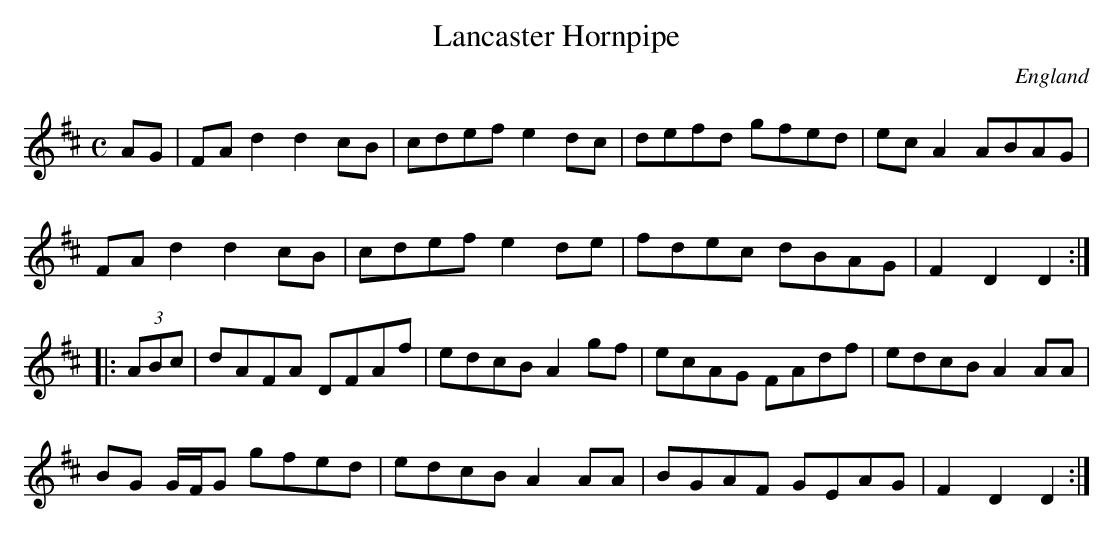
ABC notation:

X:1
T:Lancaster Hornpipe
M:C
O:England
K:D
AG | \
FA d2 d2 cB | cdef e2 dc | \
defd gfed | ec A2ABAG |
FA d2 d2 cB | cdef e2 de | \
fdec dBAG | F2 D2 D2::
(3ABc |\
dAFA DFAf | edcB A2 gf |\
ecAG FAdf | edcB A2AA |
BG G/F/G gfed | edcB A2AA |\
BGAF GEAG | F2 D2 D2 :|
